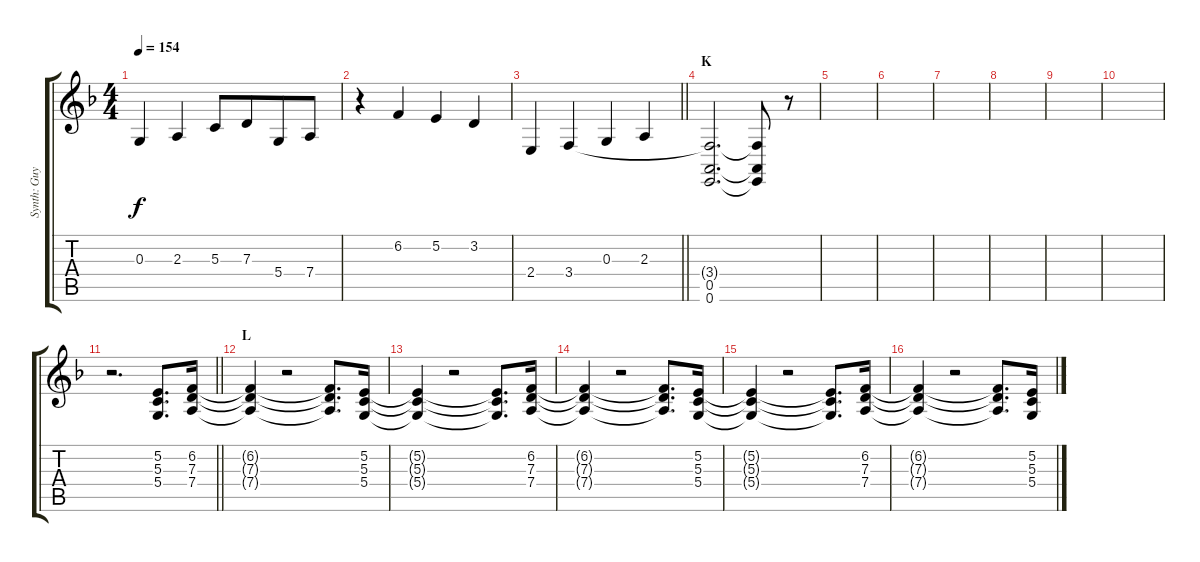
\track ("Synth: Guy" "Synth: Guy") {instrument synthstrings1}
\staff {score tabs}
\tuning (E4 B3 G3 D3 A2 E2) {hide}
\ts (4 4)
\tempo 154
\clef g2
\ks f
0.3.4{dy f} 2.3.4 5.3.8 7.3.8{beam merge} 5.4.8 7.4.8 |
r.4 6.2.4 5.2.4 3.2.4 |
\barLineRight lightlight
2.4.4 3.4.4 0.3.4 2.3.4 |
\section ("" "K")
(3.4{t} 0.5 0.6).2{d} (3.4{t} 0.5{t} 0.6{t}).8 r.8 |
|
|
|
|
|
|
\barLineRight lightlight
r.2{d} (5.2 5.3 5.4).8{d} (6.2 7.3 7.4).16 |
\section ("" "L")
(6.2{t} 7.3{t} 7.4{t}).4 r.2 (6.2{t} 7.3{t} 7.4{t}).8{d} (5.2 5.3 5.4).16 |
(5.2{t} 5.3{t} 5.4{t}).4 r.2 (5.2{t} 5.3{t} 5.4{t}).8{d} (6.2 7.3 7.4).16 |
(6.2{t} 7.3{t} 7.4{t}).4 r.2 (6.2{t} 7.3{t} 7.4{t}).8{d} (5.2 5.3 5.4).16 |
(5.2{t} 5.3{t} 5.4{t}).4 r.2 (5.2{t} 5.3{t} 5.4{t}).8{d} (6.2 7.3 7.4).16 |
(6.2{t} 7.3{t} 7.4{t}).4 r.2 (6.2{t} 7.3{t} 7.4{t}).8{d} (5.2 5.3 5.4).16
